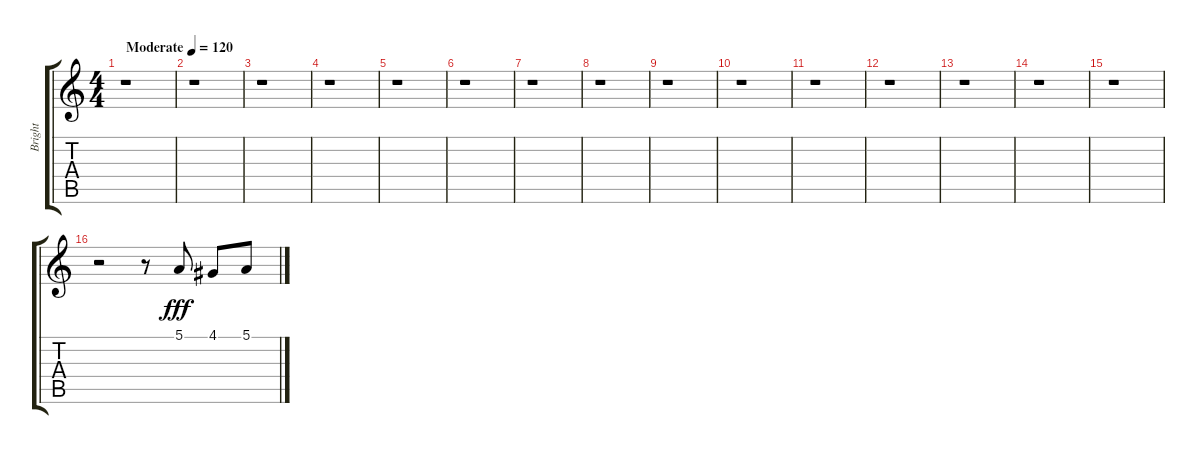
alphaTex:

\track ("Bright" "Bright") {instrument fx5brightness}
\staff {score tabs}
\tuning (E4 B3 G3 D3 A2 E2) {hide}
\ts (4 4)
\tempo (120 "Moderate")
\clef g2
\ks c
r.1{dy fff instrument fx5brightness} |
r.1 |
r.1 |
r.1 |
r.1 |
r.1 |
r.1 |
r.1 |
r.1 |
r.1 |
r.1 |
r.1 |
r.1 |
r.1 |
r.1 |
r.2 r.8 5.1.8 4.1.8 5.1.8
